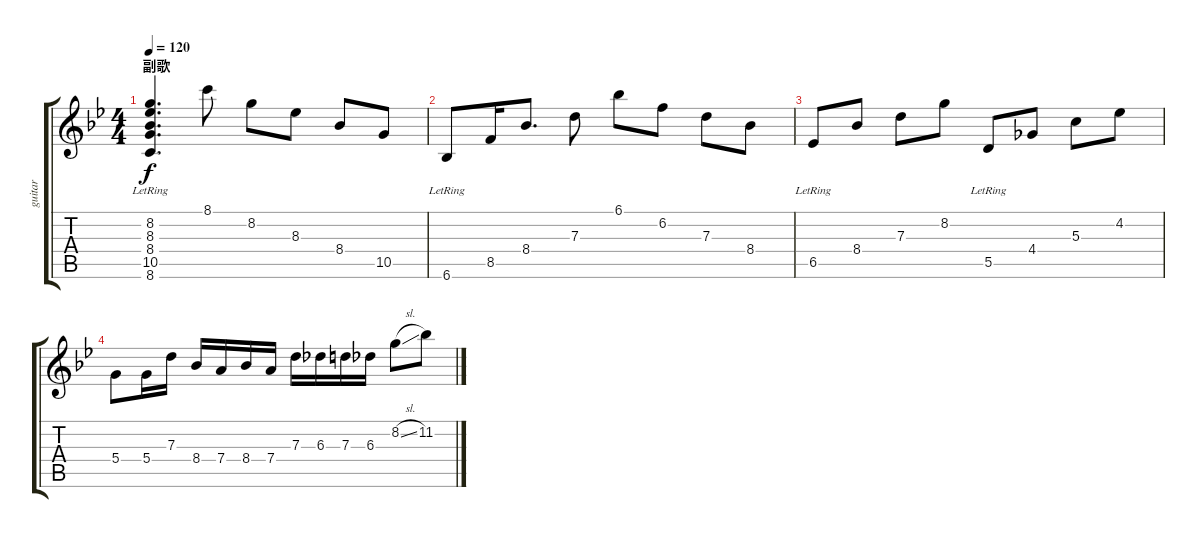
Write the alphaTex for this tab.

\track ("guitar" "guitar") {instrument electricguitarjazz}
\staff {score tabs}
\tuning (E4 B3 G3 D3 A2 E2) {hide}
\ts (4 4)
\section ("" "副歌")
\tempo 120
\clef g2
\ks bb
(8.2 8.3{lr} 8.4{lr} 10.5{lr} 8.6{lr}).4{d dy f} 8.1.8 8.2.8 8.3.8 8.4.8 10.5.8 |
6.6{lr}.8 8.5.16 8.4.8{d} 7.3.8 6.1.8 6.2.8 7.3.8 8.4.8 |
6.5{lr}.8 8.4.8 7.3.8 8.2.8 5.5{lr}.8 4.4.8 5.3.8 4.2.8 |
5.4.8 5.4.16 7.3.16 8.4.16 7.4.16 8.4.16 7.4.16 7.3.16 6.3.16 7.3.16 6.3.16 8.2{sl}.8 11.2.8
